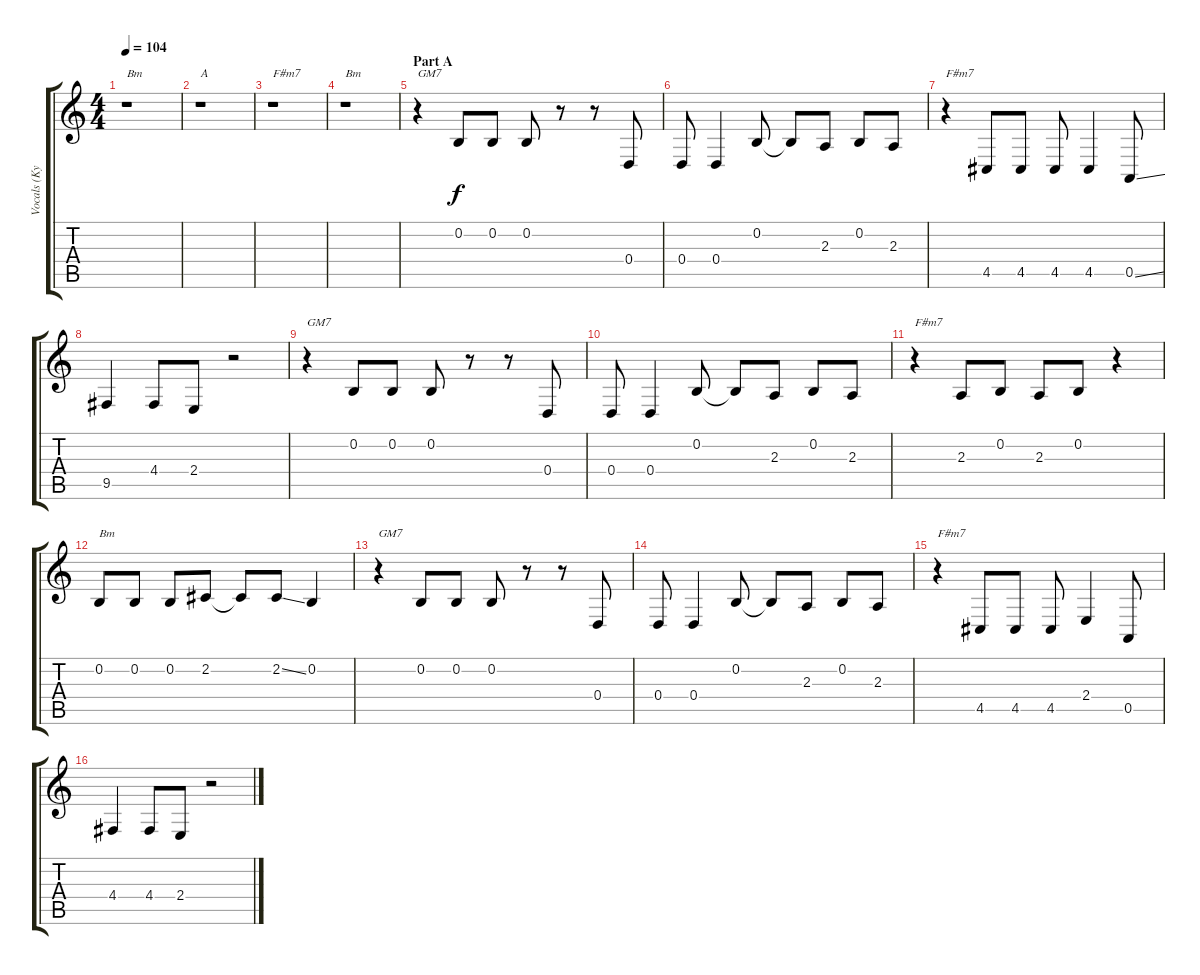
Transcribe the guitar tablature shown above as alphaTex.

\track ("Vocals (Kyo)" "Vocals (Ky") {instrument altosax}
\staff {score tabs}
\tuning (E4 B3 G3 D3 A2 E2) {hide}
\ts (4 4)
\tempo 104
\clef g2
\ks c
r.1{txt "Bm" dy f} |
r.1{txt "A"} |
r.1{txt "F#m7"} |
r.1{txt "Bm"} |
\section ("" "Part A")
r.4{txt "GM7"} 0.2.8 0.2.8 0.2.8 r.8 r.8 0.4.8 |
0.4.8 0.4.4 0.2.8 0.2{t}.8 2.3.8 0.2.8 2.3.8 |
r.4{txt "F#m7"} 4.5.8 4.5.8 4.5.8 4.5.4 0.5{ss}.8 |
9.5.4 4.4.8 2.4.8 r.2 |
r.4{txt "GM7"} 0.2.8 0.2.8 0.2.8 r.8 r.8 0.4.8 |
0.4.8 0.4.4 0.2.8 0.2{t}.8 2.3.8 0.2.8 2.3.8 |
r.4{txt "F#m7"} 2.3.8 0.2.8 2.3.8 0.2.8 r.4 |
0.2.8{txt "Bm"} 0.2.8 0.2.8 2.2.8 2.2{t}.8 2.2{ss}.8 0.2.4 |
r.4{txt "GM7"} 0.2.8 0.2.8 0.2.8 r.8 r.8 0.4.8 |
0.4.8 0.4.4 0.2.8 0.2{t}.8 2.3.8 0.2.8 2.3.8 |
r.4{txt "F#m7"} 4.5.8 4.5.8 4.5.8 2.4.4 0.5.8 |
4.4.4 4.4.8 2.4.8 r.2
